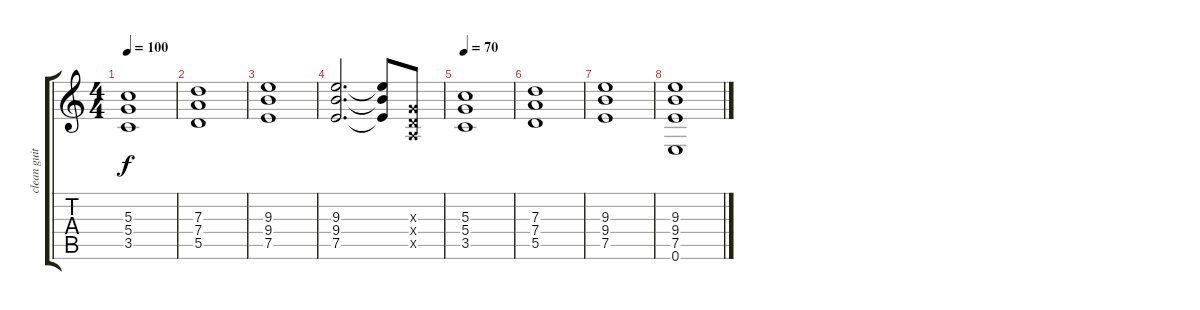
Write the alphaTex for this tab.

\track ("clean guitar 1" "clean guit") {instrument acousticguitarsteel}
\staff {score tabs}
\tuning (E4 B3 G3 D3 A2 E2) {hide}
\ts (4 4)
\tempo 100
\clef g2
\ks c
(5.3 5.4 3.5).1{dy f volume 13 instrument distortionguitar} |
(7.3 7.4 5.5).1 |
(9.3 9.4 7.5).1 |
(9.3 9.4 7.5).2{d} (9.3{t} 9.4{t} 7.5{t}).8 (0.3{x} 0.4{x} 0.5{x}).8 |
\tempo 70
(5.3 5.4 3.5).1{volume 13 instrument distortionguitar} |
(7.3 7.4 5.5).1 |
(9.3 9.4 7.5).1 |
(9.3 9.4 7.5 0.6).1
